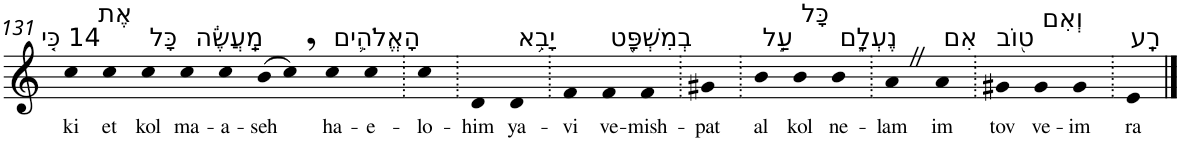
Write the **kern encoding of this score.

**kern	**text
*part1	*part1
*staff1	*staff1
*I"Piano	*
*I'Pno	*
!!LO:PB:g=z
*clefG2	*
*k[]	*
=131	=131
!LO:TX:a:t=14 כִּ֤י	!
!	!LO:LY:b
4cc	ki
!LO:TX:a:t=אֶת	!
!	!LO:LY:b
4cc	et
!LO:TX:a:t=כָּל	!
!	!LO:LY:b
4cc	kol
!LO:TX:a:t=מַֽעֲשֶׂ֔ה	!
!	!LO:LY:b
4cc	ma-
!	!LO:LY:b
4cc	-a-
!	!LO:LY:b
(>8b	-seh
8cc,)	.
!LO:TX:a:t=הָאֱלֹהִ֛ים	!
!	!LO:LY:b
4cc	ha-
!	!LO:LY:b
4cc	-e-
=132.	=132.
!	!LO:LY:b
4cc	-lo-
=133.	=133.
!	!LO:LY:b
4d	-him
!LO:TX:a:t=יָבִ֥א	!
!	!LO:LY:b
4d	ya-
=134.	=134.
!	!LO:LY:b
4f	-vi
!LO:TX:a:t=בְמִשְׁפָּ֖ט	!
!	!LO:LY:b
4f	ve-
!	!LO:LY:b
4f	-mish-
=135.	=135.
!	!LO:LY:b
4g#X	-pat
=136.	=136.
!LO:TX:a:t=עַ֣ל	!
!	!LO:LY:b
4b	al
!LO:TX:a:t=כָּל	!
!	!LO:LY:b
4b	kol
!LO:TX:a:t=נֶעְלָ֑ם	!
!	!LO:LY:b
4b	ne-
=137.	=137.
!	!LO:LY:b
4aZ	-lam
!LO:TX:a:t=אִם	!
!	!LO:LY:b
4a	im
=138.	=138.
!LO:TX:a:t=ט֖וֹב	!
!	!LO:LY:b
4g#X	tov
!LO:TX:a:t=וְאִם	!
!	!LO:LY:b
4g#	ve-
!	!LO:LY:b
4g#	-im
=139.	=139.
!LO:TX:a:t=רָֽע	!
!	!LO:LY:b
4e	ra
==	==
*-	*-
